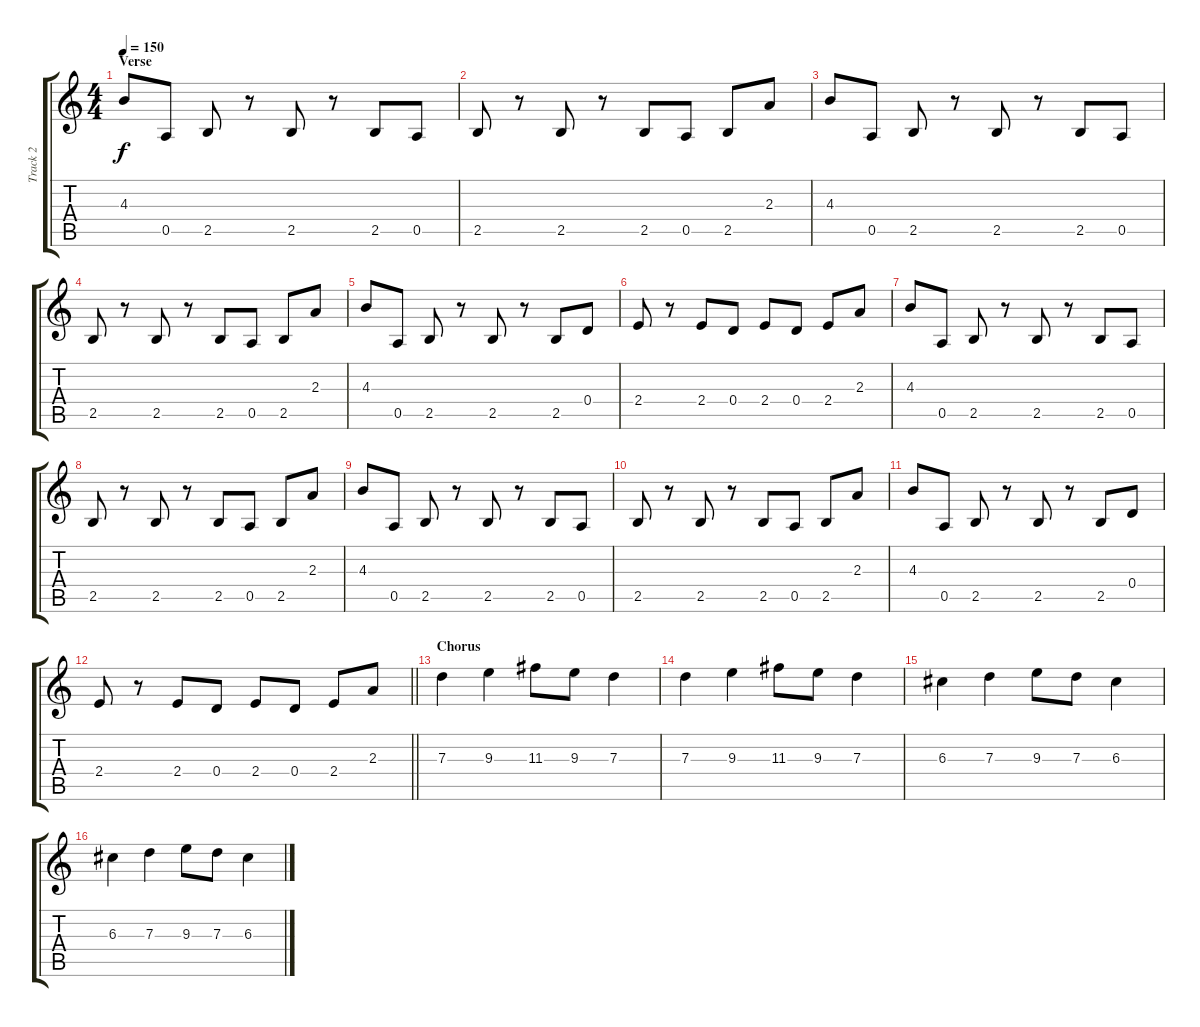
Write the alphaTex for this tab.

\track ("Track 2" "Track 2") {instrument distortionguitar}
\staff {score tabs}
\tuning (E4 B3 G3 D3 A2 E2) {hide}
\ts (4 4)
\section ("" "Verse")
\tempo 150
\clef g2
\ks c
4.3.8{dy f} 0.5.8 2.5.8 r.8 2.5.8 r.8 2.5.8 0.5.8 |
2.5.8 r.8 2.5.8 r.8 2.5.8 0.5.8 2.5.8 2.3.8 |
4.3.8 0.5.8 2.5.8 r.8 2.5.8 r.8 2.5.8 0.5.8 |
2.5.8 r.8 2.5.8 r.8 2.5.8 0.5.8 2.5.8 2.3.8 |
4.3.8 0.5.8 2.5.8 r.8 2.5.8 r.8 2.5.8 0.4.8 |
2.4.8 r.8 2.4.8 0.4.8 2.4.8 0.4.8 2.4.8 2.3.8 |
4.3.8 0.5.8 2.5.8 r.8 2.5.8 r.8 2.5.8 0.5.8 |
2.5.8 r.8 2.5.8 r.8 2.5.8 0.5.8 2.5.8 2.3.8 |
4.3.8 0.5.8 2.5.8 r.8 2.5.8 r.8 2.5.8 0.5.8 |
2.5.8 r.8 2.5.8 r.8 2.5.8 0.5.8 2.5.8 2.3.8 |
4.3.8 0.5.8 2.5.8 r.8 2.5.8 r.8 2.5.8 0.4.8 |
\barLineRight lightlight
2.4.8 r.8 2.4.8 0.4.8 2.4.8 0.4.8 2.4.8 2.3.8 |
\section ("" "Chorus")
7.3.4 9.3.4 11.3.8 9.3.8 7.3.4 |
7.3.4 9.3.4 11.3.8 9.3.8 7.3.4 |
6.3.4 7.3.4 9.3.8 7.3.8 6.3.4 |
6.3.4 7.3.4 9.3.8 7.3.8 6.3.4
